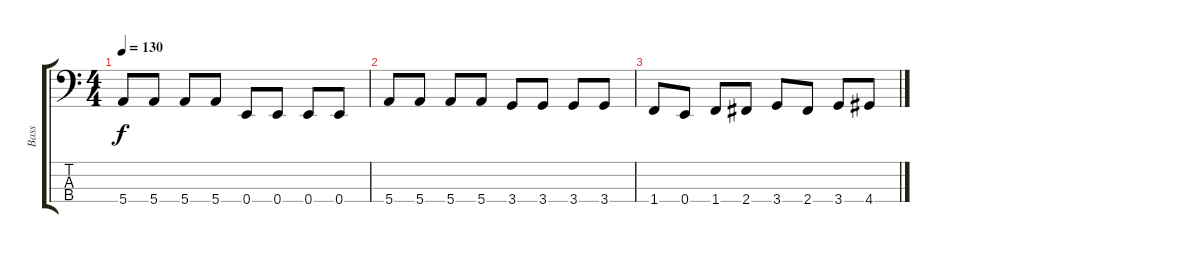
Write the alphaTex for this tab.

\track ("Bass" "Bass") {instrument electricbasspick}
\staff {score tabs}
\tuning (G2 D2 A1 E1) {hide}
\ts (4 4)
\tempo 130
\clef f4
\ks c
5.4.8{dy f} 5.4.8 5.4.8 5.4.8 0.4.8 0.4.8 0.4.8 0.4.8 |
5.4.8 5.4.8 5.4.8 5.4.8 3.4.8 3.4.8 3.4.8 3.4.8 |
1.4.8 0.4.8 1.4.8 2.4.8 3.4.8 2.4.8 3.4.8 4.4.8
